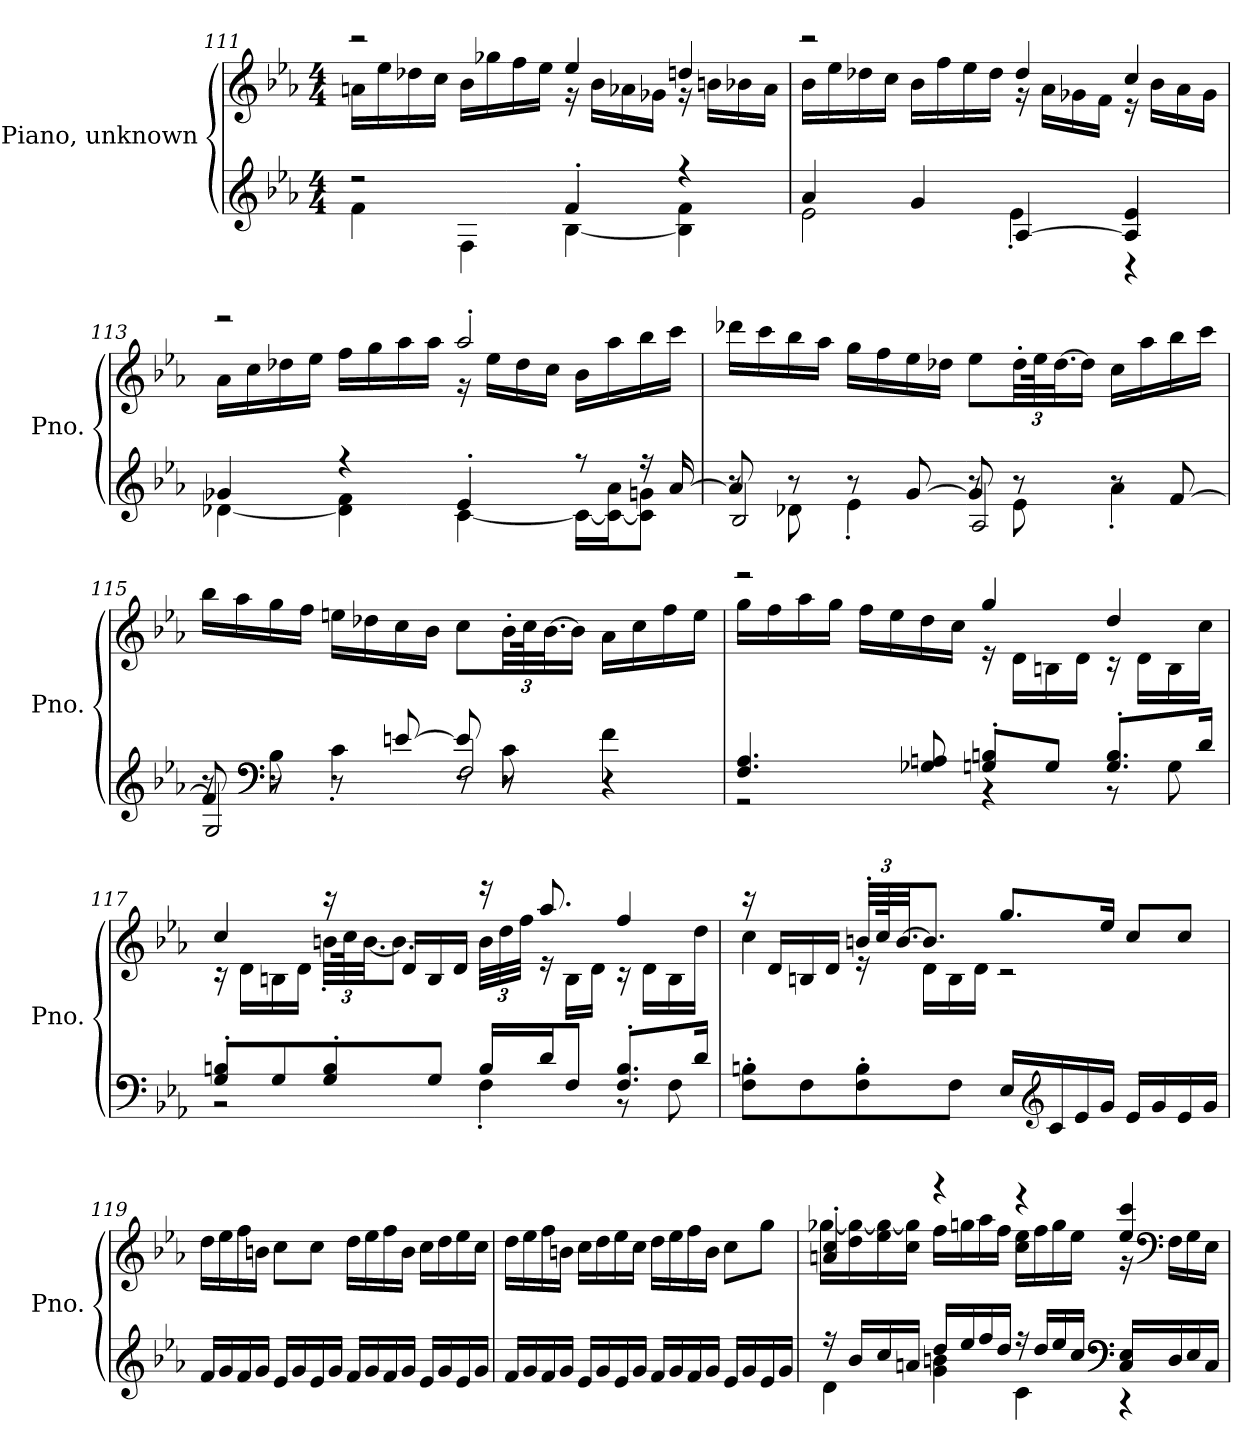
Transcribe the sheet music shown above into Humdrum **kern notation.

**kern	**kern
*part1	*part1
*staff2	*staff1
*I"Piano, unknown	*
*I'Pno.	*
*clefG2	*clefG2
*k[b-e-a-]	*k[b-e-a-]
*M4/4	*M4/4
=111	=111
*^	*^
2r	4f\	2r	16an\LL
.	.	.	16ee-\
.	.	.	16dd-X\
.	.	.	16cc\JJ
.	4F\	.	16b-\LL
.	.	.	16gg-X\
.	.	.	16ff\
.	.	.	16ee-\JJ
4f'/	[4B-\	4ee-/	16r
.	.	.	16b-\LL
.	.	.	16a-X\
.	.	.	16g-X\JJ
4r	4B-\] 4f\	4ddn/	16r
.	.	.	16bn\LL
.	.	.	16b-X\
.	.	.	16a-\JJ
!!LO:LB:g=z	!!
=112	=112	=112	=112
4a-/	2e-\	2r	16b-\LL
.	.	.	16ee-\
.	.	.	16dd-X\
.	.	.	16cc\JJ
4g/	.	.	16b-\LL
.	.	.	16ff\
.	.	.	16ee-\
.	.	.	16dd-\JJ
[4A-/	4e-'\	4dd-/	16r
.	.	.	16a-\LL
.	.	.	16g-X\
.	.	.	16f\JJ
4A-/] 4e-/	4r	4cc/	16r
.	.	.	16b-\LL
.	.	.	16a-\
.	.	.	16g-\JJ
=113	=113	=113	=113
4g-X/	[4d-X\	2r	16a-\LL
.	.	.	16cc\
.	.	.	16dd-X\
.	.	.	16ee-\JJ
4r	4d-\] 4f\	.	16ff\LL
.	.	.	16gg\
.	.	.	16aa-\
.	.	.	16aa-\JJ
4e-'/	[4c\	2aa-'/	16r
.	.	.	16ee-\LL
.	.	.	16dd-\
.	.	.	16cc\JJ
8r	16c\LL_	.	16b-\LL
.	16c\_ 16a-\J	.	16aa-\
16r	8c\] 8gn\J	.	16bb-\
[16a-/	.	.	16ccc\JJ
*	*	*v	*v
!!LO:LB:g=z
=114	=114	=114
*	*^	*
8a-/]	8r	2B-/	16ddd-X\LL
.	.	.	16ccc\
8r	8d-X\	.	16bb-\
.	.	.	16aa-\JJ
8r	4e-'\	.	16gg\LL
.	.	.	16ff\
[8g/	.	.	16ee-\
.	.	.	16dd-X\JJ
8g/]	8r	2A-/	8ee-\L
*	*	*	*Xbrackettup
8r	8e-\	.	48dd-'\LL
.	.	.	96ee-\K
.	.	.	[48.dd-\J
.	.	.	16dd-\JJ]
8r	4a-'\	.	16cc\LL
.	.	.	16aa-\
[8f/	.	.	16bb-\
.	.	.	16ccc\JJ
=115	=115	=115	=115
8f/]	8r	2G/	16bb-\LL
.	.	.	16aa-\
*clefF4	*	*	*
8r	8B-\	.	16gg\
.	.	.	16ff\JJ
8r	4c'\	.	16een\LL
.	.	.	16dd-X\
[8en/	.	.	16cc\
.	.	.	16b-\JJ
8e/]	8r	2F/	8cc\L
8r	8c\	.	48b-'\LL
.	.	.	96cc\K
.	.	.	[48.b-\J
.	.	.	16b-\JJ]
4r	4f\	.	16a-\LL
.	.	.	16cc\
.	.	.	16ff\
.	.	.	16ee\JJ
*	*v	*v	*
!!LO:LB:g=z
=116	=116	=116
*	*	*^
4.F/ 4.A-/	2r	2r	16gg\LL
.	.	.	16ff\
.	.	.	16aa-\
.	.	.	16gg\JJ
.	.	.	16ff\LL
.	.	.	16ee-\
8G-X/ 8An/	.	.	16dd\
.	.	.	16cc\JJ
8Gn/' 8Bn/'L	4r	4gg/	16r
.	.	.	16d\LL
8G/J	.	.	16Bn\
.	.	.	16d\JJ
8.G/' 8.B/'L	8r	4dd/	16r
.	.	.	16d\LL
.	8G\	.	16B\
16d/Jk	.	.	16cc\JJ
=117	=117	=117	=117
8G/' 8Bn/'L	2r	4cc/	16r
.	.	.	16d\LL
8G/	.	.	16Bn\
.	.	.	16d\JJ
8G/' 8B/'	.	16r	48bn'\LLL
.	.	.	96cc\K
.	.	.	[48.b\JJ
.	.	16d/LL	8.b\J]
8G/J	.	16B/	.
.	.	16d/JJ	.
16B/LL	4F'\	16r	48b\LLL
.	.	.	48dd\
.	.	.	48ff\JJJ
16d/J	.	8.aa-/	16r
8F/J	.	.	16B\LL
.	.	.	16d\JJ
8.F/' 8.B/'L	8r	4ff/	16r
.	.	.	16d\LL
.	8F\	.	16B\
16d/Jk	.	.	16dd\JJ
*v	*v	*	*
!!LO:LB:g=z	!!
=118	=118	=118
8F\' 8Bn\'L	16r	4cc\
.	16d/LL	.
8F\	16Bn/	.
.	16d/JJ	.
8F\' 8B\'	48bn'/LLL	16r
.	96cc/K	.
.	[48.b/JJ	.
.	8.b/J]	16d\LL
8F\J	.	16B\
.	.	16d\JJ
16E-/LL	8.gg/L	2r
*clefG2	*	*
16c/	.	.
16e-/	.	.
16g/JJ	16ee-/Jk	.
16e-/LL	8cc/L	.
16g/	.	.
16e-/	8cc/J	.
16g/JJ	.	.
*	*v	*v
=119	=119
16f/LL	16dd\LL
16g/	16ee-\
16f/	16ff\
16g/JJ	16bn\JJ
16e-/LL	8cc\L
16g/	.
16e-/	8cc\J
16g/JJ	.
16f/LL	16dd\LL
16g/	16ee-\
16f/	16ff\
16g/JJ	16b\JJ
16e-/LL	16cc\LL
16g/	16dd\
16e-/	16ee-\
16g/JJ	16cc\JJ
!!LO:LB:g=z
=120	=120
16f/LL	16dd\LL
16g/	16ee-\
16f/	16ff\
16g/JJ	16bn\JJ
16e-/LL	16cc\LL
16g/	16dd\
16e-/	16ee-\
16g/JJ	16cc\JJ
16f/LL	16dd\LL
16g/	16ee-\
16f/	16ff\
16g/JJ	16b\JJ
16e-/LL	8cc\L
16g/	.
16e-/	8gg\J
16g/JJ	.
=121	=121
*^	*^
16r	4d\	4an/' 4cc/'	[16gg-X\LL
16b-/LL	.	.	16dd\ 16gg-\_
16cc/	.	.	16ee-\ 16gg-\_
16an/JJ	.	.	16cc\ 16gg-\]JJ
16dd/LL	4g\ 4bn\	4r	16ff\LL
16ee-/	.	.	16ggn\
16ff/	.	.	16aa-\
16dd/JJ	.	.	16ff\JJ
16r	4c\	4r	16cc\ 16ee-\LL
16dd/LL	.	.	16ff\
16ee-/	.	.	16gg\
16cc/JJ	.	.	16ee-\JJ
*clefF4	*	*	*
16C/ 16E-/LL	4r	4ee-/ 4ccc/	16r
*	*	*clefF4	*
16D/	.	.	16F\LL
16E-/	.	.	16G\
16C/JJ	.	.	16E-\JJ
*v	*v	*	*
*	*v	*v
=	=
*-	*-
